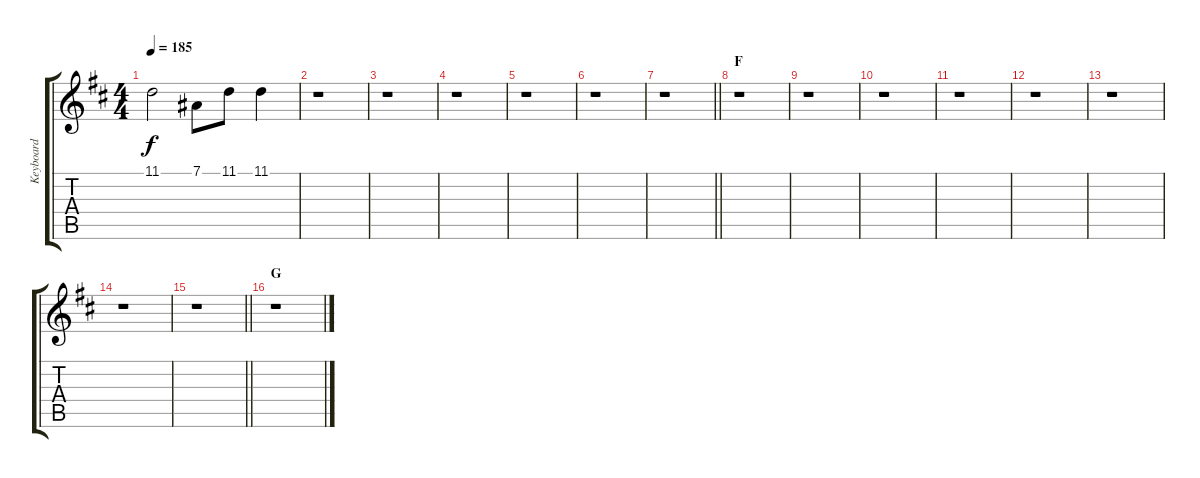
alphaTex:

\track ("Keyboard" "Keyboard") {instrument electricgrandpiano}
\staff {score tabs}
\tuning (Eb4 Bb3 Gb3 Db3 Ab2 Eb2) {hide}
\ts (4 4)
\tempo 185
\clef g2
\ks d
11.1.2{dy f} 7.1.8 11.1.8 11.1.4 |
r.1 |
r.1 |
r.1 |
r.1 |
r.1 |
\barLineRight lightlight
r.1 |
\section ("" "F")
r.1 |
r.1 |
r.1 |
r.1 |
r.1 |
r.1 |
r.1 |
\barLineRight lightlight
r.1 |
\section ("" "G")
r.1
